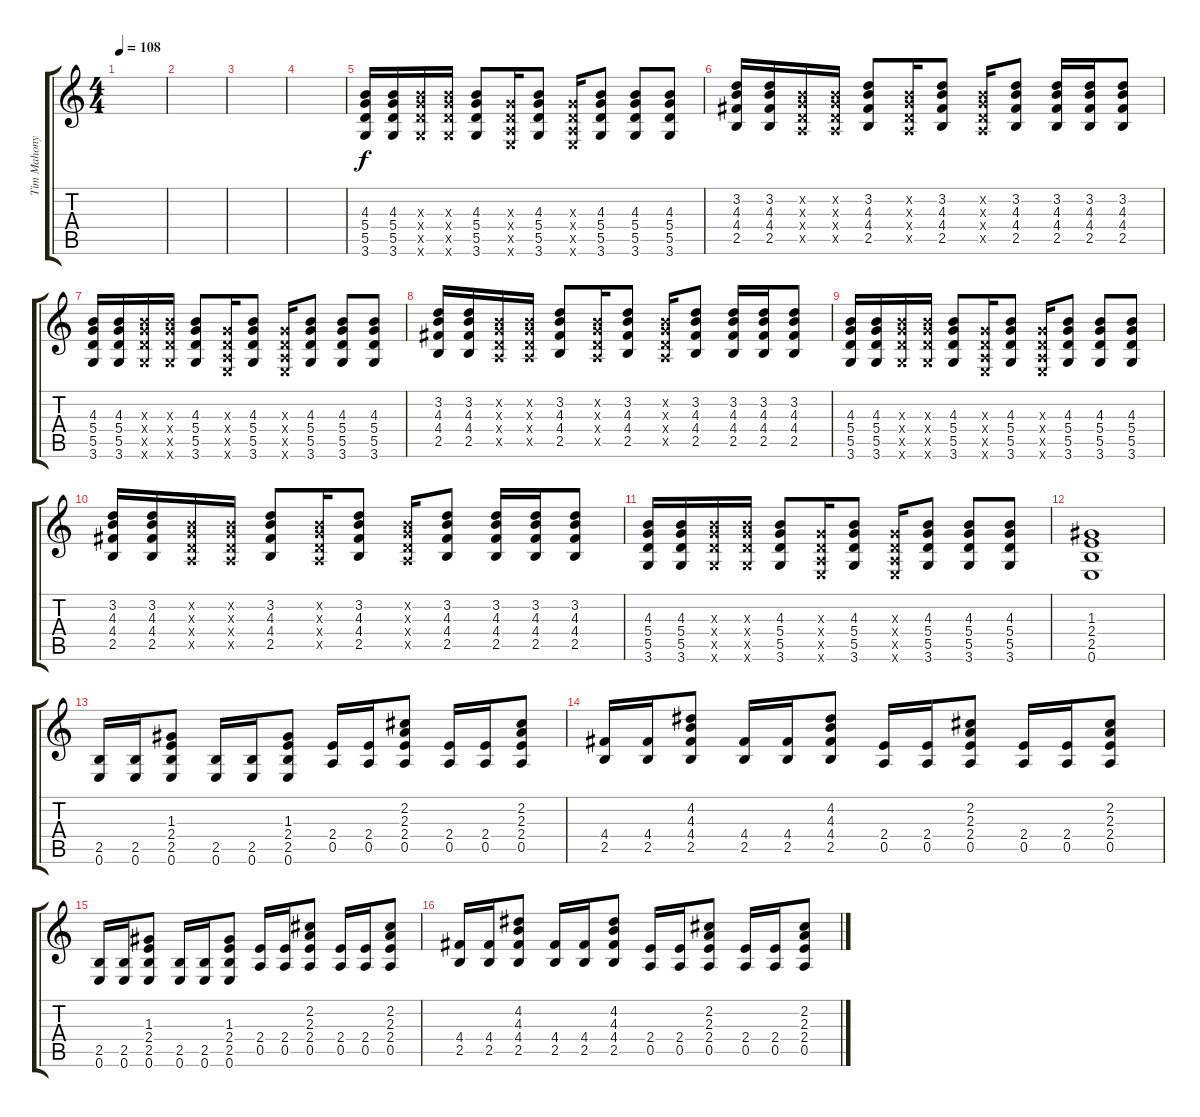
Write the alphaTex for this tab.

\track ("Tim Mahony Guitar" "Tim Mahony") {instrument distortionguitar}
\staff {score tabs}
\tuning (E4 B3 G3 D3 A2 E2) {hide}
\ts (4 4)
\tempo 108
\clef g2
\ks c
|
|
|
|
(4.3 5.4 5.5 3.6).16 (4.3 5.4 5.5 3.6).16 (4.3{x} 5.4{x} 5.5{x} 3.6{x}).16 (4.3{x} 5.4{x} 5.5{x} 3.6{x}).16 (4.3 5.4 5.5 3.6).8 (0.3{x} 0.4{x} 0.5{x} 0.6{x}).16 (4.3 5.4 5.5 3.6).8 (0.3{x} 0.4{x} 0.5{x} 0.6{x}).16 (4.3 5.4 5.5 3.6).8 (4.3 5.4 5.5 3.6).8 (4.3 5.4 5.5 3.6).8 |
(3.2 4.3 4.4 2.5).16 (3.2 4.3 4.4 2.5).16 (0.2{x} 0.3{x} 0.4{x} 0.5{x}).16 (0.2{x} 0.3{x} 0.4{x} 0.5{x}).16 (3.2 4.3 4.4 2.5).8 (0.2{x} 0.3{x} 0.4{x} 0.5{x}).16 (3.2 4.3 4.4 2.5).8 (0.2{x} 0.3{x} 0.4{x} 0.5{x}).16 (3.2 4.3 4.4 2.5).8 (3.2 4.3 4.4 2.5).16 (3.2 4.3 4.4 2.5).16 (3.2 4.3 4.4 2.5).8 |
(4.3 5.4 5.5 3.6).16 (4.3 5.4 5.5 3.6).16 (4.3{x} 5.4{x} 5.5{x} 3.6{x}).16 (4.3{x} 5.4{x} 5.5{x} 3.6{x}).16 (4.3 5.4 5.5 3.6).8 (0.3{x} 0.4{x} 0.5{x} 0.6{x}).16 (4.3 5.4 5.5 3.6).8 (0.3{x} 0.4{x} 0.5{x} 0.6{x}).16 (4.3 5.4 5.5 3.6).8 (4.3 5.4 5.5 3.6).8 (4.3 5.4 5.5 3.6).8 |
(3.2 4.3 4.4 2.5).16 (3.2 4.3 4.4 2.5).16 (0.2{x} 0.3{x} 0.4{x} 0.5{x}).16 (0.2{x} 0.3{x} 0.4{x} 0.5{x}).16 (3.2 4.3 4.4 2.5).8 (0.2{x} 0.3{x} 0.4{x} 0.5{x}).16 (3.2 4.3 4.4 2.5).8 (0.2{x} 0.3{x} 0.4{x} 0.5{x}).16 (3.2 4.3 4.4 2.5).8 (3.2 4.3 4.4 2.5).16 (3.2 4.3 4.4 2.5).16 (3.2 4.3 4.4 2.5).8 |
(4.3 5.4 5.5 3.6).16 (4.3 5.4 5.5 3.6).16 (4.3{x} 5.4{x} 5.5{x} 3.6{x}).16 (4.3{x} 5.4{x} 5.5{x} 3.6{x}).16 (4.3 5.4 5.5 3.6).8 (0.3{x} 0.4{x} 0.5{x} 0.6{x}).16 (4.3 5.4 5.5 3.6).8 (0.3{x} 0.4{x} 0.5{x} 0.6{x}).16 (4.3 5.4 5.5 3.6).8 (4.3 5.4 5.5 3.6).8 (4.3 5.4 5.5 3.6).8 |
(3.2 4.3 4.4 2.5).16 (3.2 4.3 4.4 2.5).16 (0.2{x} 0.3{x} 0.4{x} 0.5{x}).16 (0.2{x} 0.3{x} 0.4{x} 0.5{x}).16 (3.2 4.3 4.4 2.5).8 (0.2{x} 0.3{x} 0.4{x} 0.5{x}).16 (3.2 4.3 4.4 2.5).8 (0.2{x} 0.3{x} 0.4{x} 0.5{x}).16 (3.2 4.3 4.4 2.5).8 (3.2 4.3 4.4 2.5).16 (3.2 4.3 4.4 2.5).16 (3.2 4.3 4.4 2.5).8 |
(4.3 5.4 5.5 3.6).16 (4.3 5.4 5.5 3.6).16 (4.3{x} 5.4{x} 5.5{x} 3.6{x}).16 (4.3{x} 5.4{x} 5.5{x} 3.6{x}).16 (4.3 5.4 5.5 3.6).8 (0.3{x} 0.4{x} 0.5{x} 0.6{x}).16 (4.3 5.4 5.5 3.6).8 (0.3{x} 0.4{x} 0.5{x} 0.6{x}).16 (4.3 5.4 5.5 3.6).8 (4.3 5.4 5.5 3.6).8 (4.3 5.4 5.5 3.6).8 |
(1.3 2.4 2.5 0.6).1 |
(2.5 0.6).16 (2.5 0.6).16 (1.3 2.4 2.5 0.6).8 (2.5 0.6).16 (2.5 0.6).16 (1.3 2.4 2.5 0.6).8 (2.4 0.5).16 (2.4 0.5).16 (2.2 2.3 2.4 0.5).8 (2.4 0.5).16 (2.4 0.5).16 (2.2 2.3 2.4 0.5).8 |
(4.4 2.5).16 (4.4 2.5).16 (4.2 4.3 4.4 2.5).8 (4.4 2.5).16 (4.4 2.5).16 (4.2 4.3 4.4 2.5).8 (2.4 0.5).16 (2.4 0.5).16 (2.2 2.3 2.4 0.5).8 (2.4 0.5).16 (2.4 0.5).16 (2.2 2.3 2.4 0.5).8 |
(2.5 0.6).16 (2.5 0.6).16 (1.3 2.4 2.5 0.6).8 (2.5 0.6).16 (2.5 0.6).16 (1.3 2.4 2.5 0.6).8 (2.4 0.5).16 (2.4 0.5).16 (2.2 2.3 2.4 0.5).8 (2.4 0.5).16 (2.4 0.5).16 (2.2 2.3 2.4 0.5).8 |
(4.4 2.5).16 (4.4 2.5).16 (4.2 4.3 4.4 2.5).8 (4.4 2.5).16 (4.4 2.5).16 (4.2 4.3 4.4 2.5).8 (2.4 0.5).16 (2.4 0.5).16 (2.2 2.3 2.4 0.5).8 (2.4 0.5).16 (2.4 0.5).16 (2.2 2.3 2.4 0.5).8
